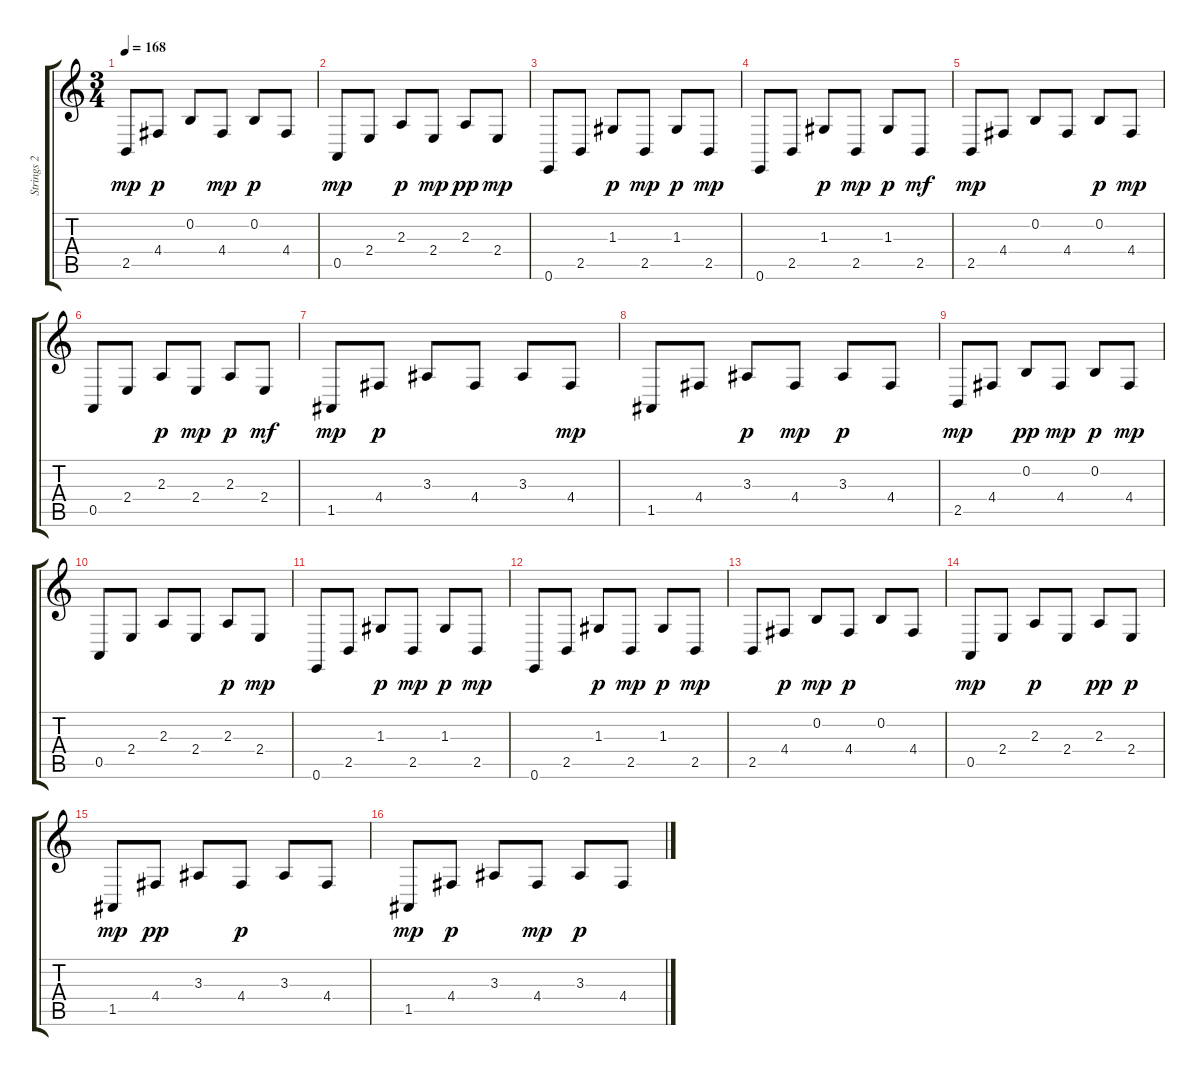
\track ("Strings 2" "Strings 2") {instrument stringensemble1}
\staff {score tabs}
\tuning (E4 B3 G3 D3 A2 E2) {hide}
\ts (3 4)
\tempo 168
\clef g2
\ks c
2.5.8{dy mp} 4.4.8{dy p} 0.2.8 4.4.8{dy mp} 0.2.8{dy p} 4.4.8 |
0.5.8{dy mp} 2.4.8 2.3.8{dy p} 2.4.8{dy mp} 2.3.8{dy pp} 2.4.8{dy mp} |
0.6.8 2.5.8 1.3.8{dy p} 2.5.8{dy mp} 1.3.8{dy p} 2.5.8{dy mp} |
0.6.8 2.5.8 1.3.8{dy p} 2.5.8{dy mp} 1.3.8{dy p} 2.5.8{dy mf} |
2.5.8{dy mp} 4.4.8 0.2.8 4.4.8 0.2.8{dy p} 4.4.8{dy mp} |
0.5.8 2.4.8 2.3.8{dy p} 2.4.8{dy mp} 2.3.8{dy p} 2.4.8{dy mf} |
1.5.8{dy mp} 4.4.8{dy p} 3.3.8 4.4.8 3.3.8 4.4.8{dy mp} |
1.5.8 4.4.8 3.3.8{dy p} 4.4.8{dy mp} 3.3.8{dy p} 4.4.8 |
2.5.8{dy mp} 4.4.8 0.2.8{dy pp} 4.4.8{dy mp} 0.2.8{dy p} 4.4.8{dy mp} |
0.5.8 2.4.8 2.3.8 2.4.8 2.3.8{dy p} 2.4.8{dy mp} |
0.6.8 2.5.8 1.3.8{dy p} 2.5.8{dy mp} 1.3.8{dy p} 2.5.8{dy mp} |
0.6.8 2.5.8 1.3.8{dy p} 2.5.8{dy mp} 1.3.8{dy p} 2.5.8{dy mp} |
2.5.8 4.4.8{dy p} 0.2.8{dy mp} 4.4.8{dy p} 0.2.8 4.4.8 |
0.5.8{dy mp} 2.4.8 2.3.8{dy p} 2.4.8 2.3.8{dy pp} 2.4.8{dy p} |
1.5.8{dy mp} 4.4.8{dy pp} 3.3.8 4.4.8{dy p} 3.3.8 4.4.8 |
1.5.8{dy mp} 4.4.8{dy p} 3.3.8 4.4.8{dy mp} 3.3.8{dy p} 4.4.8
